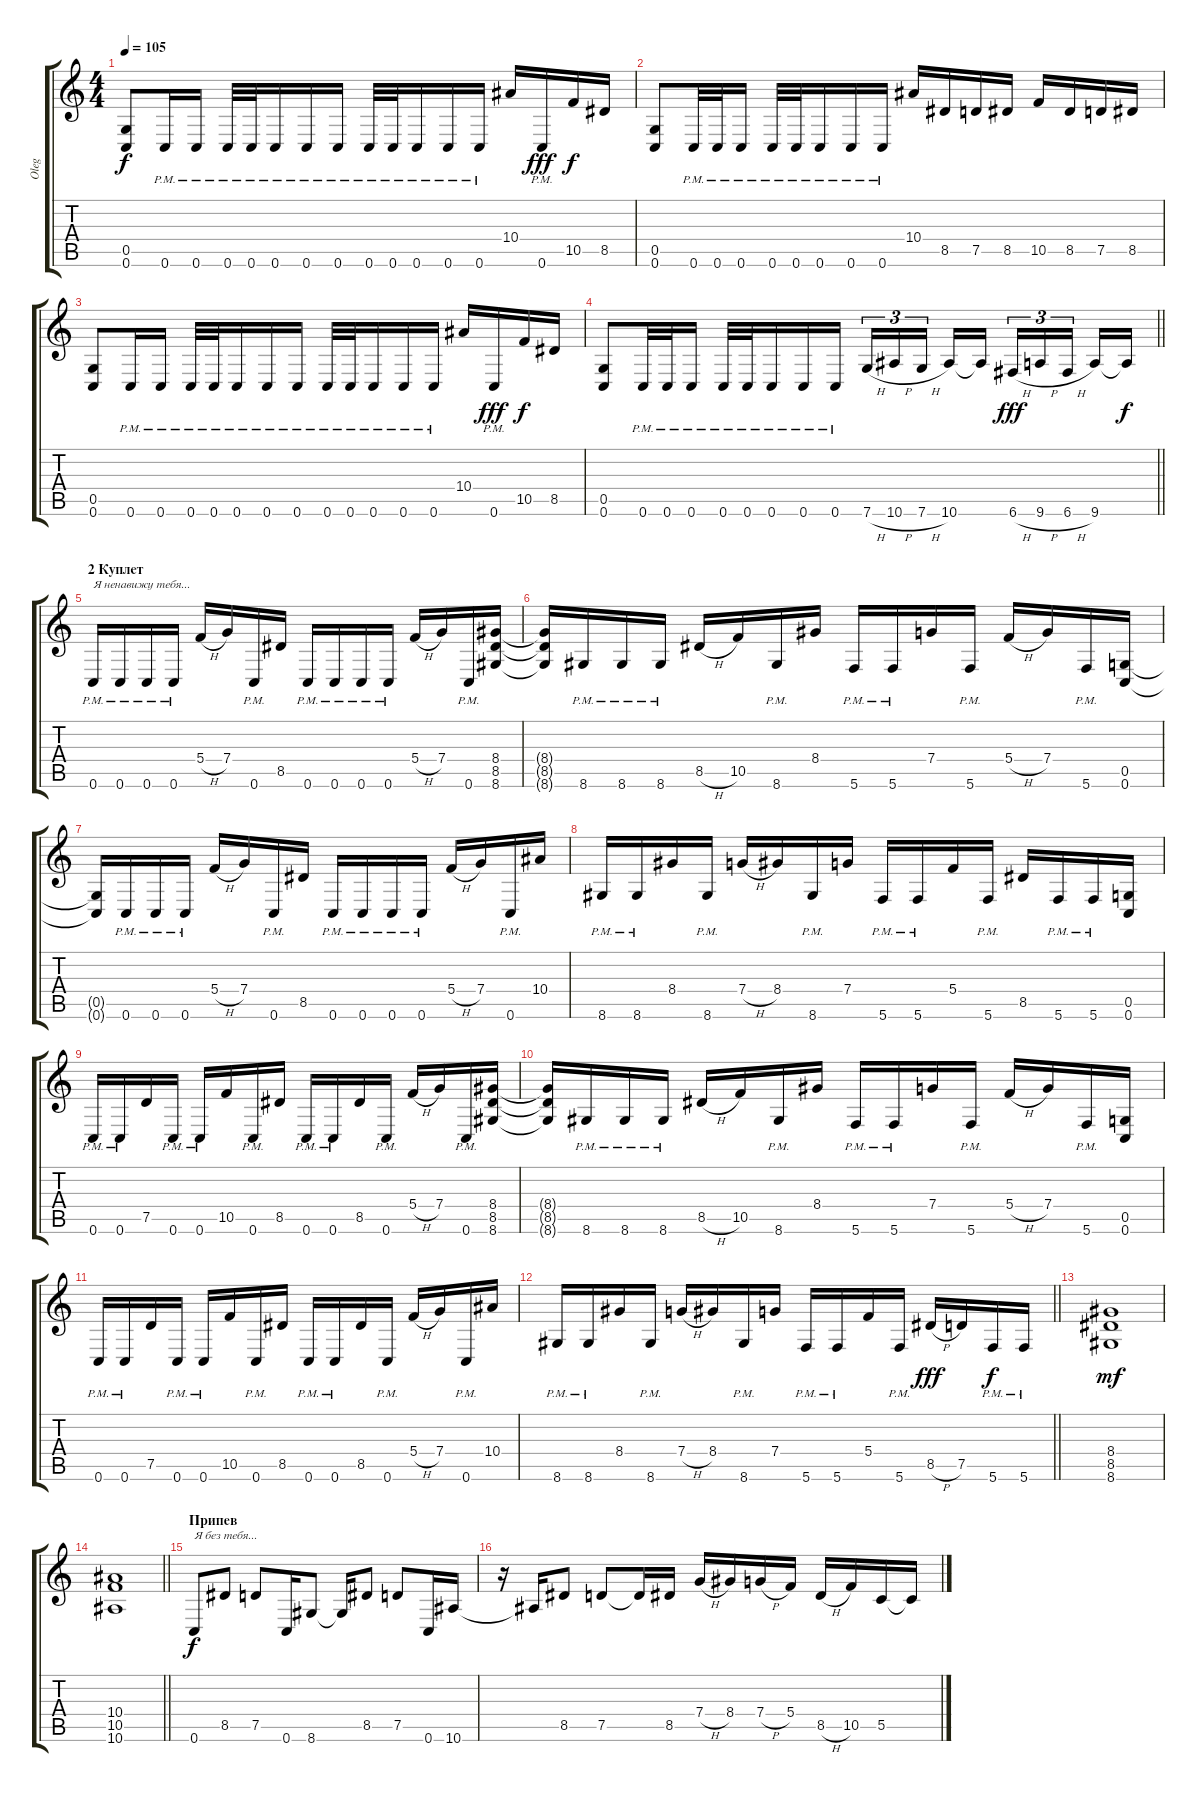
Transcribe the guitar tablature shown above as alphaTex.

\track ("Oleg" "Oleg") {instrument distortionguitar}
\staff {score tabs}
\tuning (D4 A3 F3 C3 G2 C2) {hide}
\ts (4 4)
\tempo 105
\clef g2
\ks c
(0.5 0.6).8{dy f} 0.6{pm}.16 0.6{pm}.16 0.6{pm}.32 0.6{pm}.32 0.6{pm}.16 0.6{pm}.16 0.6{pm}.16 0.6{pm}.32 0.6{pm}.32 0.6{pm}.16 0.6{pm}.16 0.6{pm}.16 10.4.16 0.6{pm}.16{dy fff} 10.5.16{dy f} 8.5.16 |
(0.5 0.6).8 0.6{pm}.32 0.6{pm}.32 0.6{pm}.16 0.6{pm}.32 0.6{pm}.32 0.6{pm}.16 0.6{pm}.16 0.6{pm}.16 10.4.16 8.5.16 7.5.16 8.5.16 10.5.16 8.5.16 7.5.16 8.5.16 |
(0.5 0.6).8 0.6{pm}.16 0.6{pm}.16 0.6{pm}.32 0.6{pm}.32 0.6{pm}.16 0.6{pm}.16 0.6{pm}.16 0.6{pm}.32 0.6{pm}.32 0.6{pm}.16 0.6{pm}.16 0.6{pm}.16 10.4.16 0.6{pm}.16{dy fff} 10.5.16{dy f} 8.5.16 |
\barLineRight lightlight
(0.5 0.6).8 0.6{pm}.32 0.6{pm}.32 0.6{pm}.16 0.6{pm}.32 0.6{pm}.32 0.6{pm}.16 0.6{pm}.16 0.6{pm}.16 7.6{h}.16{tu (3 2)} 10.6{h}.16{tu (3 2)} 7.6{h}.16{tu (3 2) beam splitsecondary} 10.6.16 10.6{t}.16 6.6{h}.16{tu (3 2) dy fff} 9.6{h}.16{tu (3 2)} 6.6{h}.16{tu (3 2) beam splitsecondary} 9.6.16 9.6{t}.16{dy f} |
\section ("" "2 Куплет")
0.6{pm}.16{txt "Я ненавижу тебя..."} 0.6{pm}.16 0.6{pm}.16 0.6{pm}.16 5.4{h}.16 7.4.16 0.6{pm}.16 8.5.16 0.6{pm}.16 0.6{pm}.16 0.6{pm}.16 0.6{pm}.16 5.4{h}.16 7.4.16 0.6{pm}.16 (8.4 8.5 8.6).16 |
(8.4{t} 8.5{t} 8.6{t}).16 8.6{pm}.16 8.6{pm}.16 8.6{pm}.16 8.5{h}.16 10.5.16 8.6{pm}.16 8.4.16 5.6{pm}.16 5.6{pm}.16 7.4.16 5.6{pm}.16 5.4{h}.16 7.4.16 5.6{pm}.16 (0.5 0.6).16 |
(0.5{t} 0.6{t}).16 0.6{pm}.16 0.6{pm}.16 0.6{pm}.16 5.4{h}.16 7.4.16 0.6{pm}.16 8.5.16 0.6{pm}.16 0.6{pm}.16 0.6{pm}.16 0.6{pm}.16 5.4{h}.16 7.4.16 0.6{pm}.16 10.4.16 |
8.6{pm}.16 8.6{pm}.16 8.4.16 8.6{pm}.16 7.4{h}.16 8.4.16 8.6{pm}.16 7.4.16 5.6{pm}.16 5.6{pm}.16 5.4.16 5.6{pm}.16 8.5.16 5.6{pm}.16 5.6{pm}.16 (0.5 0.6).16 |
0.6{pm}.16 0.6{pm}.16 7.5.16 0.6{pm}.16 0.6{pm}.16 10.5.16 0.6{pm}.16 8.5.16 0.6{pm}.16 0.6{pm}.16 8.5.16 0.6{pm}.16 5.4{h}.16 7.4.16 0.6{pm}.16 (8.4 8.5 8.6).16 |
(8.4{t} 8.5{t} 8.6{t}).16 8.6{pm}.16 8.6{pm}.16 8.6{pm}.16 8.5{h}.16 10.5.16 8.6{pm}.16 8.4.16 5.6{pm}.16 5.6{pm}.16 7.4.16 5.6{pm}.16 5.4{h}.16 7.4.16 5.6{pm}.16 (0.5 0.6).16 |
0.6{pm}.16 0.6{pm}.16 7.5.16 0.6{pm}.16 0.6{pm}.16 10.5.16 0.6{pm}.16 8.5.16 0.6{pm}.16 0.6{pm}.16 8.5.16 0.6{pm}.16 5.4{h}.16 7.4.16 0.6{pm}.16 10.4.16 |
\barLineRight lightlight
8.6{pm}.16 8.6{pm}.16 8.4.16 8.6{pm}.16 7.4{h}.16 8.4.16 8.6{pm}.16 7.4.16 5.6{pm}.16 5.6{pm}.16 5.4.16 5.6{pm}.16 8.5{h}.16{dy fff} 7.5.16 5.6{pm}.16{dy f} 5.6{pm}.16 |
\section ("" "")
(8.4 8.5 8.6).1{dy mf} |
\barLineRight lightlight
(10.4 10.5 10.6).1 |
\section ("" "Припев")
0.6.8{txt "Я без тебя..." dy f} 8.5.8 7.5.8 0.6.16 8.6.8 8.6{t}.16 8.5.8 7.5.8 0.6.16 10.6.16 |
r.16 10.6{t}.16 8.5.8 7.5.8 7.5{t}.16 8.5.16 7.4{h}.16 8.4.16 7.4{h}.16 5.4.16 8.5{h}.16 10.5.16 5.5.16 5.5{t}.16
